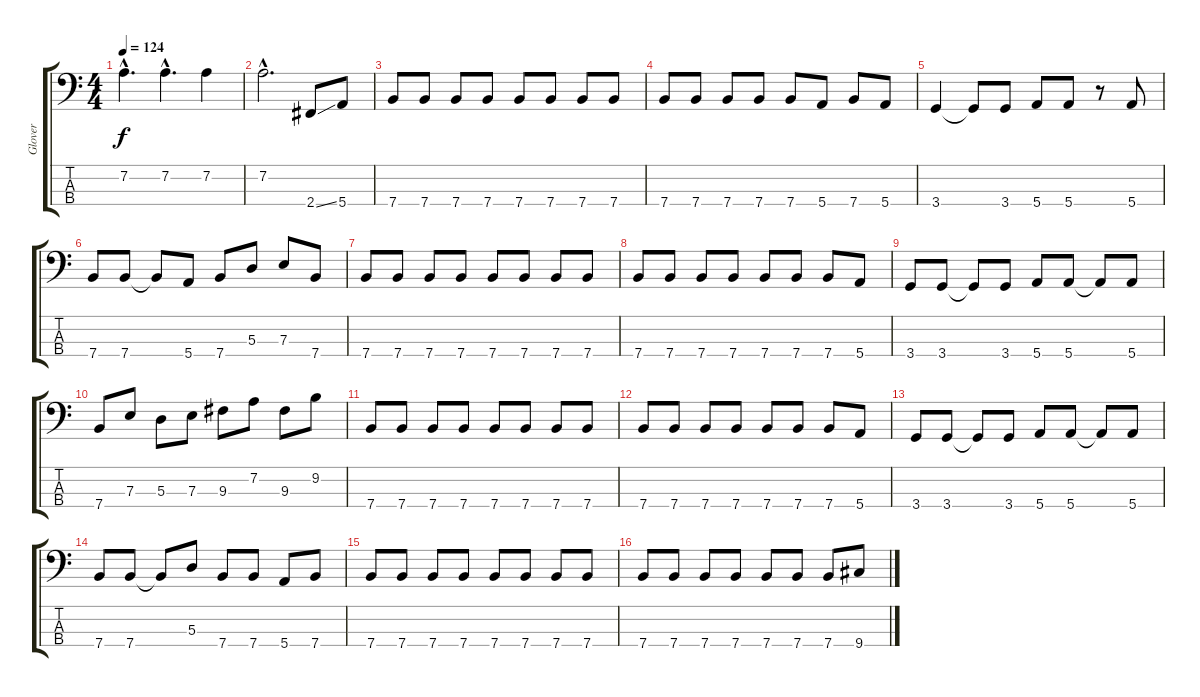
\track ("Glover" "Glover") {instrument electricbassfinger}
\staff {score tabs}
\tuning (G2 D2 A1 E1) {hide}
\ts (4 4)
\tempo 124
\clef f4
\ks c
7.2{hac}.4{d dy f} 7.2{hac}.4{d} 7.2.4 |
7.2{hac}.2{d} 2.4{ss}.8 5.4.8 |
7.4.8 7.4.8 7.4.8 7.4.8 7.4.8 7.4.8 7.4.8 7.4.8 |
7.4.8 7.4.8 7.4.8 7.4.8 7.4.8 5.4.8 7.4.8 5.4.8 |
3.4.4 3.4{t}.8 3.4.8 5.4.8 5.4.8 r.8 5.4.8 |
7.4.8 7.4.8 7.4{t}.8 5.4.8 7.4.8 5.3.8 7.3.8 7.4.8 |
7.4.8 7.4.8 7.4.8 7.4.8 7.4.8 7.4.8 7.4.8 7.4.8 |
7.4.8 7.4.8 7.4.8 7.4.8 7.4.8 7.4.8 7.4.8 5.4.8 |
3.4.8 3.4.8 3.4{t}.8 3.4.8 5.4.8 5.4.8 5.4{t}.8 5.4.8 |
7.4.8 7.3.8 5.3.8 7.3.8 9.3.8 7.2.8 9.3.8 9.2.8 |
7.4.8 7.4.8 7.4.8 7.4.8 7.4.8 7.4.8 7.4.8 7.4.8 |
7.4.8 7.4.8 7.4.8 7.4.8 7.4.8 7.4.8 7.4.8 5.4.8 |
3.4.8 3.4.8 3.4{t}.8 3.4.8 5.4.8 5.4.8 5.4{t}.8 5.4.8 |
7.4.8 7.4.8 7.4{t}.8 5.3.8 7.4.8 7.4.8 5.4.8 7.4.8 |
7.4.8 7.4.8 7.4.8 7.4.8 7.4.8 7.4.8 7.4.8 7.4.8 |
7.4.8 7.4.8 7.4.8 7.4.8 7.4.8 7.4.8 7.4.8 9.4.8
